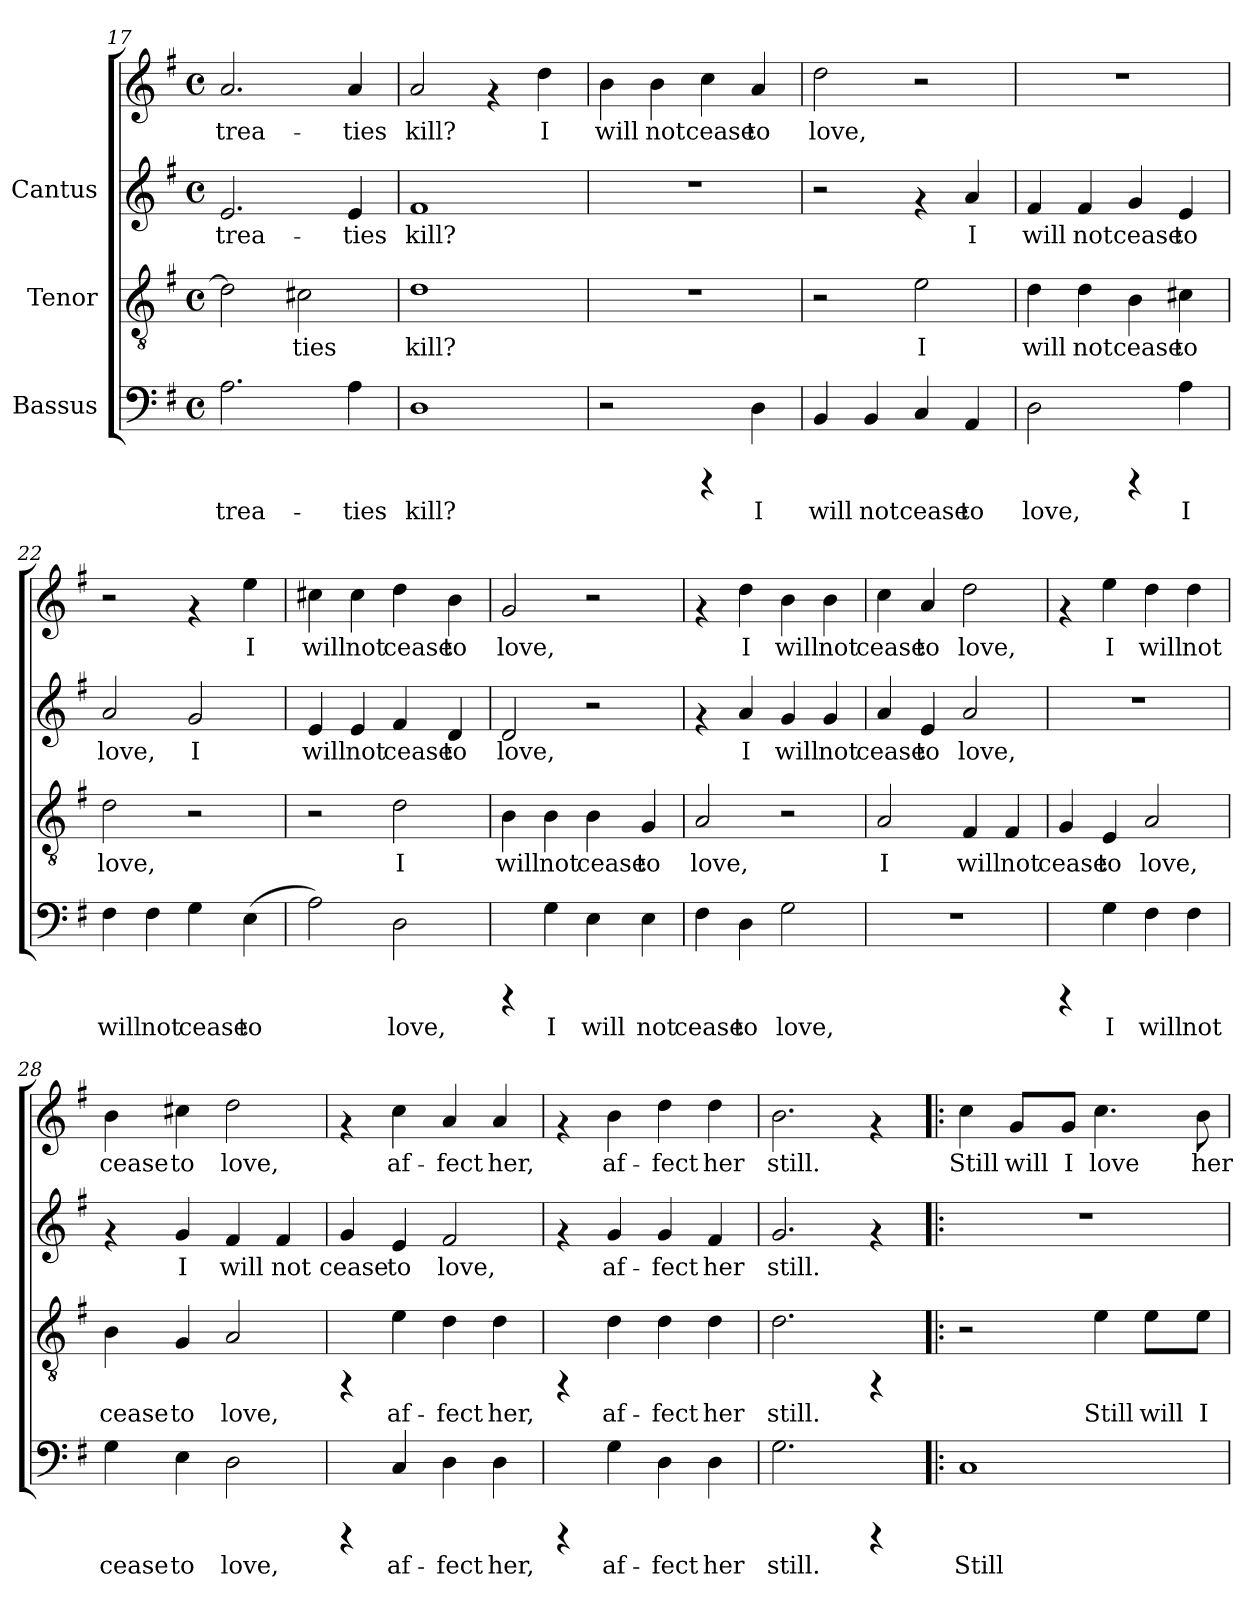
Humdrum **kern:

**kern	**text	**kern	**text	**kern	**text	**kern	**text
*part3	*part3	*part2	*part2	*part1	*part1	*part1	*part1
*staff4	*staff4	*staff3	*staff3	*staff2	*staff2	*staff1	*staff1
*I"Bassus	*	*I"Tenor	*	*I"Cantus	*	*	*
*clefF4	*	*clefGv2	*	*clefG2	*	*clefG2	*
*k[f#]	*	*k[f#]	*	*k[f#]	*	*k[f#]	*
*G:	*	*G:	*	*G:	*	*G:	*
*M4/4	*	*M4/4	*	*M4/4	*	*M4/4	*
*met(c)	*	*met(c)	*	*met(c)	*	*met(c)	*
=17	=17	=17	=17	=17	=17	=17	=17
!	!LO:LY:b:cj	!	!LO:LY:b:cj	!	!LO:LY:b:cj	!	!LO:LY:b:cj
2.A\	-trea-	2d\]	-	2.e/	trea-	2.a/	-trea-
!	!	!	!LO:LY:b:cj	!	!	!	!
.	.	2c#X\	ties	.	.	.	.
!	!LO:LY:b:cj	!	!	!	!LO:LY:b:cj	!	!LO:LY:b:cj
4A\	-ties	.	.	4e/	-ties	4a/	-ties
!!LO:PB:g=z
=18	=18	=18	=18	=18	=18	=18	=18
!	!LO:LY:b:cj	!	!LO:LY:b:cj	!	!LO:LY:b:cj	!	!LO:LY:b:cj
1D	kill?	1d	kill?	1f#	kill?	2a/	kill?
.	.	.	.	.	.	4rf	.
!	!	!	!	!	!	!	!LO:LY:b:cj
.	.	.	.	.	.	4dd\	I
=19	=19	=19	=19	=19	=19	=19	=19
!	!	!	!	!	!	!	!LO:LY:b:cj
2r	.	1r	.	1r	.	4b\	will
!	!	!	!	!	!	!	!LO:LY:b:cj
.	.	.	.	.	.	4b\	not
!	!	!	!	!	!	!	!LO:LY:b:cj
4rCCC	.	.	.	.	.	4cc\	cease
!	!LO:LY:b:cj	!	!	!	!	!	!LO:LY:b:cj
4D\	I	.	.	.	.	4a/	to
=20	=20	=20	=20	=20	=20	=20	=20
!	!LO:LY:b:cj	!	!	!	!	!	!LO:LY:b:cj
4BB/	will	2r	.	2r	.	2dd\	love,
!	!LO:LY:b:cj	!	!	!	!	!	!
4BB/	not	.	.	.	.	.	.
!	!LO:LY:b:cj	!	!LO:LY:b:cj	!	!	!	!
4C/	cease	2e\	I	4rf	.	2r	.
!	!LO:LY:b:cj	!	!	!	!LO:LY:b:cj	!	!
4AA/	to	.	.	4a/	I	.	.
=21	=21	=21	=21	=21	=21	=21	=21
!	!LO:LY:b:cj	!	!LO:LY:b:cj	!	!LO:LY:b:cj	!	!
2D\	love,	4d\	will	4f#/	will	1r	.
!	!	!	!LO:LY:b:cj	!	!LO:LY:b:cj	!	!
.	.	4d\	not	4f#/	not	.	.
!	!	!	!LO:LY:b:cj	!	!LO:LY:b:cj	!	!
4rCCC	.	4B\	cease	4g/	cease	.	.
!	!LO:LY:b:cj	!	!LO:LY:b:cj	!	!LO:LY:b:cj	!	!
4A\	I	4c#X\	to	4e/	to	.	.
=22	=22	=22	=22	=22	=22	=22	=22
!	!LO:LY:b:cj	!	!LO:LY:b:cj	!	!LO:LY:b:cj	!	!
4F#\	will	2d\	love,	2a/	love,	2r	.
!	!LO:LY:b:cj	!	!	!	!	!	!
4F#\	not	.	.	.	.	.	.
!	!LO:LY:b:cj	!	!	!	!LO:LY:b:cj	!	!
4G\	cease	2r	.	2g/	I	4rf	.
!	!LO:LY:b:cj	!	!	!	!	!	!LO:LY:b:cj
(>4E\	to	.	.	.	.	4ee\	I
!!LO:LB:g=z
=23	=23	=23	=23	=23	=23	=23	=23
!	!LO:LY:b:cj	!	!	!	!LO:LY:b:cj	!	!LO:LY:b:cj
2A\)	.	2r	.	4e/	will	4cc#X\	will
!	!	!	!	!	!LO:LY:b:cj	!	!LO:LY:b:cj
.	.	.	.	4e/	not	4cc#\	not
!	!LO:LY:b:cj	!	!LO:LY:b:cj	!	!LO:LY:b:cj	!	!LO:LY:b:cj
2D\	love,	2d\	I	4f#/	cease	4dd\	cease
!	!	!	!	!	!LO:LY:b:cj	!	!LO:LY:b:cj
.	.	.	.	4d/	to	4b\	to
=24	=24	=24	=24	=24	=24	=24	=24
!	!	!	!LO:LY:b:cj	!	!LO:LY:b:cj	!	!LO:LY:b:cj
4rCCC	.	4B\	will	2d/	love,	2g/	love,
!	!LO:LY:b:cj	!	!LO:LY:b:cj	!	!	!	!
4G\	I	4B\	not	.	.	.	.
!	!LO:LY:b:cj	!	!LO:LY:b:cj	!	!	!	!
4E\	will	4B\	cease	2r	.	2r	.
!	!LO:LY:b:cj	!	!LO:LY:b:cj	!	!	!	!
4E\	not	4G/	to	.	.	.	.
=25	=25	=25	=25	=25	=25	=25	=25
!	!LO:LY:b:cj	!	!LO:LY:b:cj	!	!	!	!
4F#\	cease	2A/	love,	4rf	.	4rf	.
!	!LO:LY:b:cj	!	!	!	!LO:LY:b:cj	!	!LO:LY:b:cj
4D\	to	.	.	4a/	I	4dd\	I
!	!LO:LY:b:cj	!	!	!	!LO:LY:b:cj	!	!LO:LY:b:cj
2G\	love,	2r	.	4g/	will	4b\	will
!	!	!	!	!	!LO:LY:b:cj	!	!LO:LY:b:cj
.	.	.	.	4g/	not	4b\	not
=26	=26	=26	=26	=26	=26	=26	=26
!	!	!	!LO:LY:b:cj	!	!LO:LY:b:cj	!	!LO:LY:b:cj
1r	.	2A/	I	4a/	cease	4cc\	cease
!	!	!	!	!	!LO:LY:b:cj	!	!LO:LY:b:cj
.	.	.	.	4e/	to	4a/	to
!	!	!	!LO:LY:b:cj	!	!LO:LY:b:cj	!	!LO:LY:b:cj
.	.	4F#/	will	2a/	love,	2dd\	love,
!	!	!	!LO:LY:b:cj	!	!	!	!
.	.	4F#/	not	.	.	.	.
!!LO:LB:g=z
=27	=27	=27	=27	=27	=27	=27	=27
!	!	!	!LO:LY:b:cj	!	!	!	!
4rCCC	.	4G/	cease	1r	.	4rf	.
!	!LO:LY:b:cj	!	!LO:LY:b:cj	!	!	!	!LO:LY:b:cj
4G\	I	4E/	to	.	.	4ee\	I
!	!LO:LY:b:cj	!	!LO:LY:b:cj	!	!	!	!LO:LY:b:cj
4F#\	will	2A/	love,	.	.	4dd\	will
!	!LO:LY:b:cj	!	!	!	!	!	!LO:LY:b:cj
4F#\	not	.	.	.	.	4dd\	not
=28	=28	=28	=28	=28	=28	=28	=28
!	!LO:LY:b:cj	!	!LO:LY:b:cj	!	!	!	!LO:LY:b:cj
4G\	cease	4B\	cease	4rf	.	4b\	cease
!	!LO:LY:b:cj	!	!LO:LY:b:cj	!	!LO:LY:b:cj	!	!LO:LY:b:cj
4E\	to	4G/	to	4g/	I	4cc#X\	to
!	!LO:LY:b:cj	!	!LO:LY:b:cj	!	!LO:LY:b:cj	!	!LO:LY:b:cj
2D\	love,	2A/	love,	4f#/	will	2dd\	love,
!	!	!	!	!	!LO:LY:b:cj	!	!
.	.	.	.	4f#/	not	.	.
=29	=29	=29	=29	=29	=29	=29	=29
!	!	!	!	!	!LO:LY:b:cj	!	!
4rCCC	.	4rFF	.	4g/	cease	4rf	.
!	!LO:LY:b:cj	!	!LO:LY:b:cj	!	!LO:LY:b:cj	!	!LO:LY:b:cj
4C/	af-	4e\	af-	4e/	to	4cc\	af-
!	!LO:LY:b:cj	!	!LO:LY:b:cj	!	!LO:LY:b:cj	!	!LO:LY:b:cj
4D\	-fect	4d\	-fect	2f#/	love,	4a/	-fect
!	!LO:LY:b:cj	!	!LO:LY:b:cj	!	!	!	!LO:LY:b:cj
4D\	her,	4d\	her,	.	.	4a/	her,
=30	=30	=30	=30	=30	=30	=30	=30
4rCCC	.	4rFF	.	4rf	.	4rf	.
!	!LO:LY:b:cj	!	!LO:LY:b:cj	!	!LO:LY:b:cj	!	!LO:LY:b:cj
4G\	af-	4d\	af-	4g/	af-	4b\	af-
!	!LO:LY:b:cj	!	!LO:LY:b:cj	!	!LO:LY:b:cj	!	!LO:LY:b:cj
4D\	-fect	4d\	-fect	4g/	-fect	4dd\	-fect
!	!LO:LY:b:cj	!	!LO:LY:b:cj	!	!LO:LY:b:cj	!	!LO:LY:b:cj
4D\	her	4d\	her	4f#/	her	4dd\	her
=31	=31	=31	=31	=31	=31	=31	=31
!	!LO:LY:b:cj	!	!LO:LY:b:cj	!	!LO:LY:b:cj	!	!LO:LY:b:cj
2.G\	still.	2.d\	still.	2.g/	still.	2.b\	still.
4rCCC	.	4rFF	.	4rf	.	4rf	.
!!LO:PB:g=z
=32!|:	=32!|:	=32!|:	=32!|:	=32!|:	=32!|:	=32!|:	=32!|:
!	!LO:LY:b:cj	!	!	!	!	!	!LO:LY:b:cj
1C	Still	2r	.	1r	.	4cc\	Still
!	!	!	!	!	!	!	!LO:LY:b:cj
.	.	.	.	.	.	8g/L	will
!	!	!	!	!	!	!	!LO:LY:b:cj
.	.	.	.	.	.	8g/J	I
!	!	!	!LO:LY:b:cj	!	!	!	!LO:LY:b:cj
.	.	4e\	Still	.	.	4.cc\	love
!	!	!	!LO:LY:b:cj	!	!	!	!
.	.	8e\L	will	.	.	.	.
!	!	!	!LO:LY:b:cj	!	!	!	!LO:LY:b:cj
.	.	8e\J	I	.	.	8b\	her
=	=	=	=	=	=	=	=
*-	*-	*-	*-	*-	*-	*-	*-
